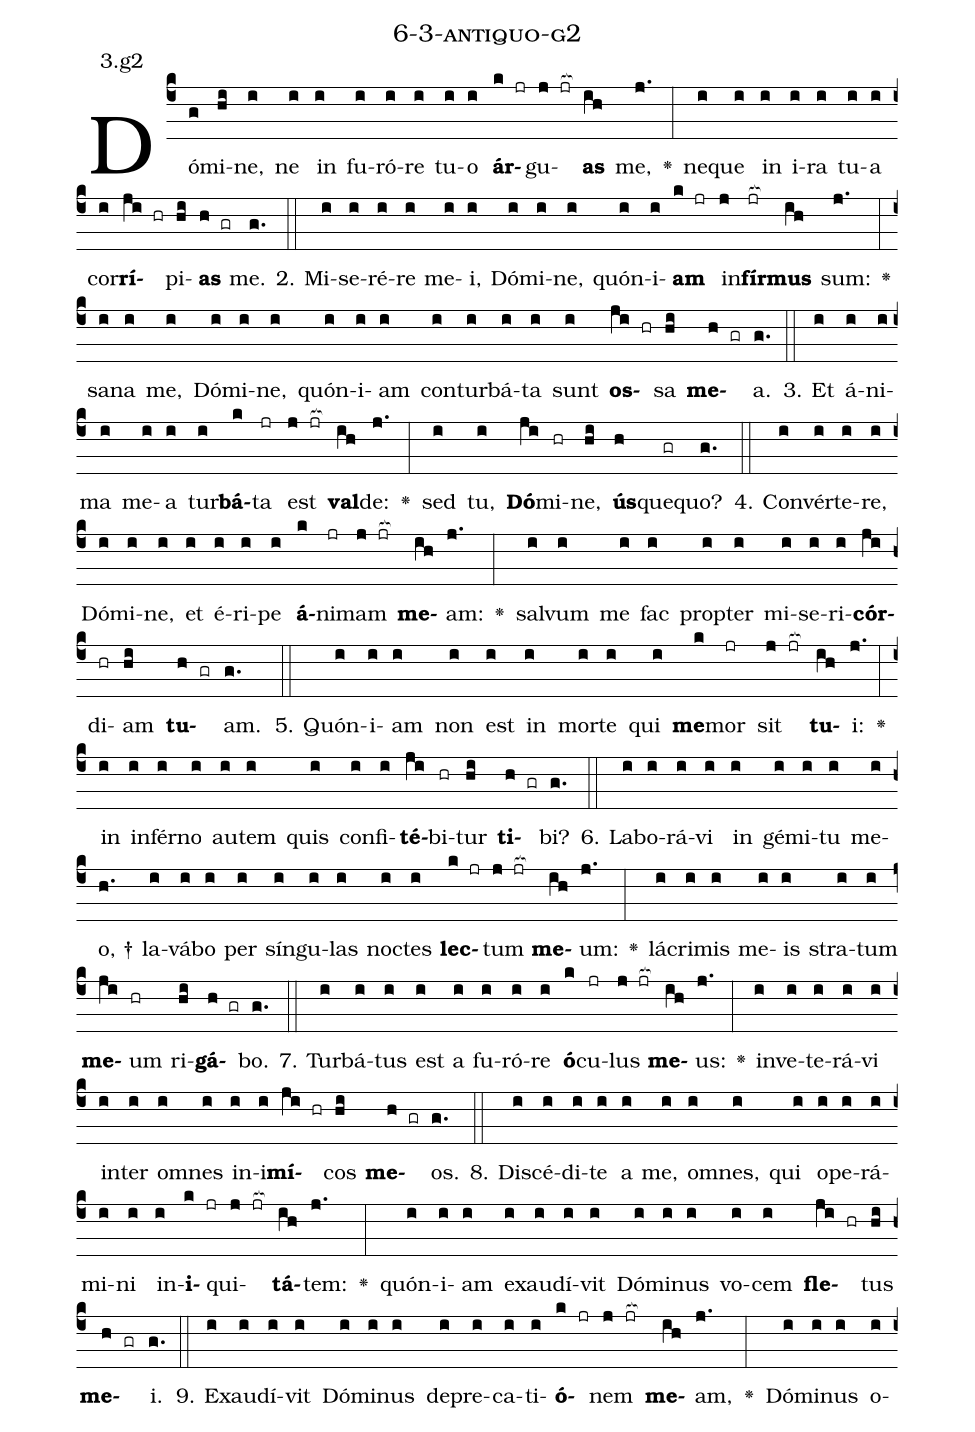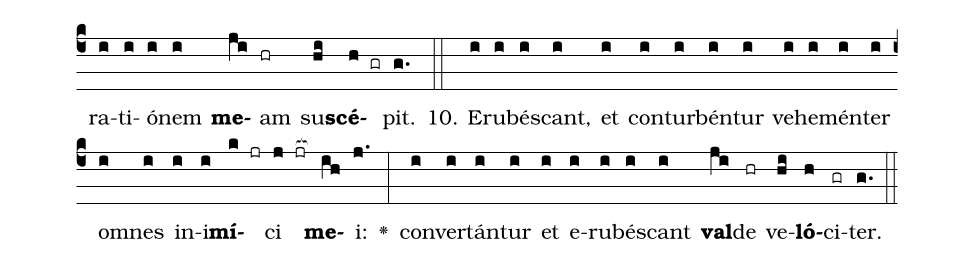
name: 6-3-antiquo-g2;
annotation: 3.g2;
%%
(c4)Dó(g)mi(hi)ne,(i) ne(i) in(i) fu(i)ró(i)re(i) tu(i)o(i) <b>ár</b>(k jr)gu(j jr[ocb:1{])<b>as</b>(ih[ocb:0}]) me,(j.) <v>\greheightstar</v>(:) ne(i)que(i) in(i) i(i)ra(i) tu(i)a(i) cor(i)<b>rí</b>(ji hr)pi(hi)<b>as</b>(h gr) me.(g.) (::)
2. Mi(i)se(i)ré(i)re(i) me(i)i,(i) Dó(i)mi(i)ne,(i) quón(i)i(i)<b>am</b>(k jr) in(j)<b>fír</b>(jr[ocb:1{])<b>mus</b>(ih[ocb:0}]) sum:(j.) <v>\greheightstar</v>(:) sa(i)na(i) me,(i) Dó(i)mi(i)ne,(i) quón(i)i(i)am(i) con(i)tur(i)bá(i)ta(i) sunt(i) <b>os</b>(ji hr)sa(hi) <b>me</b>(h gr)a.(g.) (::)
3. Et(i) á(i)ni(i)ma(i) me(i)a(i) tur(i)<b>bá</b>(k)ta(jr) est(j jr[ocb:1{]) <b>val</b>(ih[ocb:0}])de:(j.) <v>\greheightstar</v>(:) sed(i) tu,(i) <b>Dó</b>(ji)mi(hr)ne,(hi) <b>ús</b>(h)que(gr)quo?(g.) (::)
4. Con(i)vér(i)te(i)re,(i) Dó(i)mi(i)ne,(i) et(i) é(i)ri(i)pe(i) <b>á</b>(k)ni(jr)mam(j jr[ocb:1{]) <b>me</b>(ih[ocb:0}])am:(j.) <v>\greheightstar</v>(:) sal(i)vum(i) me(i) fac(i) prop(i)ter(i) mi(i)se(i)ri(i)<b>cór</b>(ji)di(hr)am(hi) <b>tu</b>(h gr)am.(g.) (::)
5. Quón(i)i(i)am(i) non(i) est(i) in(i) mor(i)te(i) qui(i) <b>me</b>(k)mor(jr) sit(j jr[ocb:1{]) <b>tu</b>(ih[ocb:0}])i:(j.) <v>\greheightstar</v>(:) in(i) in(i)fér(i)no(i) au(i)tem(i) quis(i) con(i)fi(i)<b>té</b>(ji)bi(hr)tur(hi) <b>ti</b>(h gr)bi?(g.) (::)
6. La(i)bo(i)rá(i)vi(i) in(i) gé(i)mi(i)tu(i) me(i)o, †(h.) la(i)vá(i)bo(i) per(i) sín(i)gu(i)las(i) noc(i)tes(i) <b>lec</b>(k jr)tum(j jr[ocb:1{]) <b>me</b>(ih[ocb:0}])um:(j.) <v>\greheightstar</v>(:) lá(i)cri(i)mis(i) me(i)is(i) stra(i)tum(i) <b>me</b>(ji)um(hr) ri(hi)<b>gá</b>(h gr)bo.(g.) (::)
7. Tur(i)bá(i)tus(i) est(i) a(i) fu(i)ró(i)re(i) <b>ó</b>(k)cu(jr)lus(j jr[ocb:1{]) <b>me</b>(ih[ocb:0}])us:(j.) <v>\greheightstar</v>(:) in(i)ve(i)te(i)rá(i)vi(i) in(i)ter(i) om(i)nes(i) in(i)i(i)<b>mí</b>(ji hr)cos(hi) <b>me</b>(h gr)os.(g.) (::)
8. Di(i)scé(i)di(i)te(i) a(i) me,(i) om(i)nes,(i) qui(i) o(i)pe(i)rá(i)mi(i)ni(i) in(i)<b>i</b>(k jr)qui(j jr[ocb:1{])<b>tá</b>(ih[ocb:0}])tem:(j.) <v>\greheightstar</v>(:) quón(i)i(i)am(i) ex(i)au(i)dí(i)vit(i) Dó(i)mi(i)nus(i) vo(i)cem(i) <b>fle</b>(ji hr)tus(hi) <b>me</b>(h gr)i.(g.) (::)
9. Ex(i)au(i)dí(i)vit(i) Dó(i)mi(i)nus(i) de(i)pre(i)ca(i)ti(i)<b>ó</b>(k jr)nem(j jr[ocb:1{]) <b>me</b>(ih[ocb:0}])am,(j.) <v>\greheightstar</v>(:) Dó(i)mi(i)nus(i) o(i)ra(i)ti(i)ó(i)nem(i) <b>me</b>(ji)am(hr) su(hi)<b>scé</b>(h gr)pit.(g.) (::)
10. E(i)ru(i)bés(i)cant,(i) et(i) con(i)tur(i)bén(i)tur(i) ve(i)he(i)mén(i)ter(i) om(i)nes(i) in(i)i(i)<b>mí</b>(k jr)ci(j jr[ocb:1{]) <b>me</b>(ih[ocb:0}])i:(j.) <v>\greheightstar</v>(:) con(i)ver(i)tán(i)tur(i) et(i) e(i)ru(i)bés(i)cant(i) <b>val</b>(ji)de(hr) ve(hi)<b>ló</b>(h)ci(gr)ter.(g.) (::)
